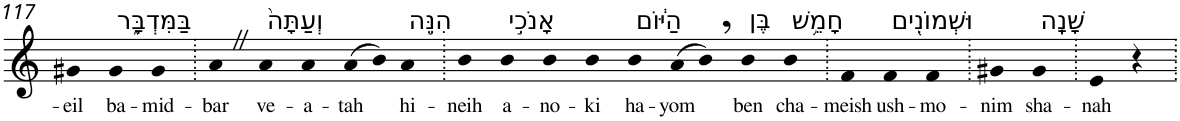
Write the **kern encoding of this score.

**kern	**text
*part1	*part1
*staff1	*staff1
*I"Piano	*
*I'Pno	*
!!LO:PB:g=z
*clefG2	*
*k[]	*
=117	=117
!	!LO:LY:b
4g#X	-eil
!LO:TX:a:t=בַּמִּדְבָּ֑ר	!
!	!LO:LY:b
4g#	ba-
!	!LO:LY:b
4g#	-mid-
=118.	=118.
!	!LO:LY:b
4aZ	-bar
!LO:TX:a:t=וְעַתָּה֙	!
!	!LO:LY:b
4a	ve-
!	!LO:LY:b
4a	-a-
!	!LO:LY:b
(>8a	-tah
8b)	.
!LO:TX:a:t=הִנֵּ֣ה	!
!	!LO:LY:b
4a	hi-
=119.	=119.
!	!LO:LY:b
4b	-neih
!LO:TX:a:t=אָנֹכִ֣י	!
!	!LO:LY:b
4b	a-
!	!LO:LY:b
4b	-no-
!	!LO:LY:b
4b	-ki
!LO:TX:a:t=הַיּ֔וֹם	!
!	!LO:LY:b
4b	ha-
!	!LO:LY:b
(>8a	-yom
8b,)	.
!LO:TX:a:t=בֶּן	!
!	!LO:LY:b
4b	ben
!LO:TX:a:t=חָמֵ֥שׁ	!
!	!LO:LY:b
4b	cha-
=120.	=120.
!	!LO:LY:b
4f	-meish
!LO:TX:a:t=וּשְׁמוֹנִ֖ים	!
!	!LO:LY:b
4f	ush-
!	!LO:LY:b
4f	-mo-
=121.	=121.
!	!LO:LY:b
4g#X	-nim
!LO:TX:a:t=שָׁנָֽה	!
!	!LO:LY:b
4g#	sha-
=122.	=122.
!	!LO:LY:b
4e	-nah
4r	.
=.	=.
*-	*-
